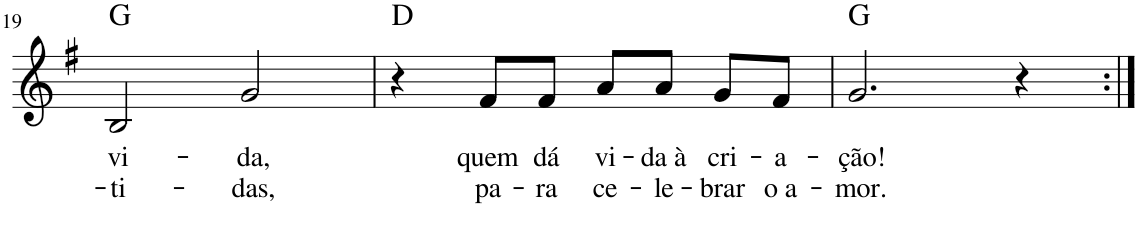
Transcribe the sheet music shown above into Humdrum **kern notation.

**kern	**text	**text	**harte
*part1	*part1	*part1	*part1
*staff1	*staff1	*staff1	*
*I"Instrument 1	*	*	*
!!LO:PB:g=z
*clefG2	*	*	*
*k[f#]	*	*	*
*G:	*	*	*
*M4/4	*	*	*
=19	=19	=19	=19
!	!LO:LY:b	!LO:LY:b	!
2B/	vi-	-ti-	G:maj
!	!LO:LY:b	!LO:LY:b	!
2g/	-da,	-das,	.
=20	=20	=20	=20
4r	.	.	D:maj
!	!LO:LY:b	!LO:LY:b	!
8f#/L	quem	pa-	.
!	!LO:LY:b	!LO:LY:b	!
8f#/J	dá	-ra	.
!	!LO:LY:b	!LO:LY:b	!
8a/L	vi-	ce-	.
!	!LO:LY:b	!LO:LY:b	!
8a/J	-da à	-le-	.
!	!LO:LY:b	!LO:LY:b	!
8g/L	cri-	-brar	.
!	!LO:LY:b	!LO:LY:b	!
8f#/J	-a-	o a-	.
=21	=21	=21	=21
!	!LO:LY:b	!LO:LY:b	!
2.g/	-ção!	-mor.	G:maj
4r	.	.	.
=:|!	=:|!	=:|!	=:|!
*-	*-	*-	*-
